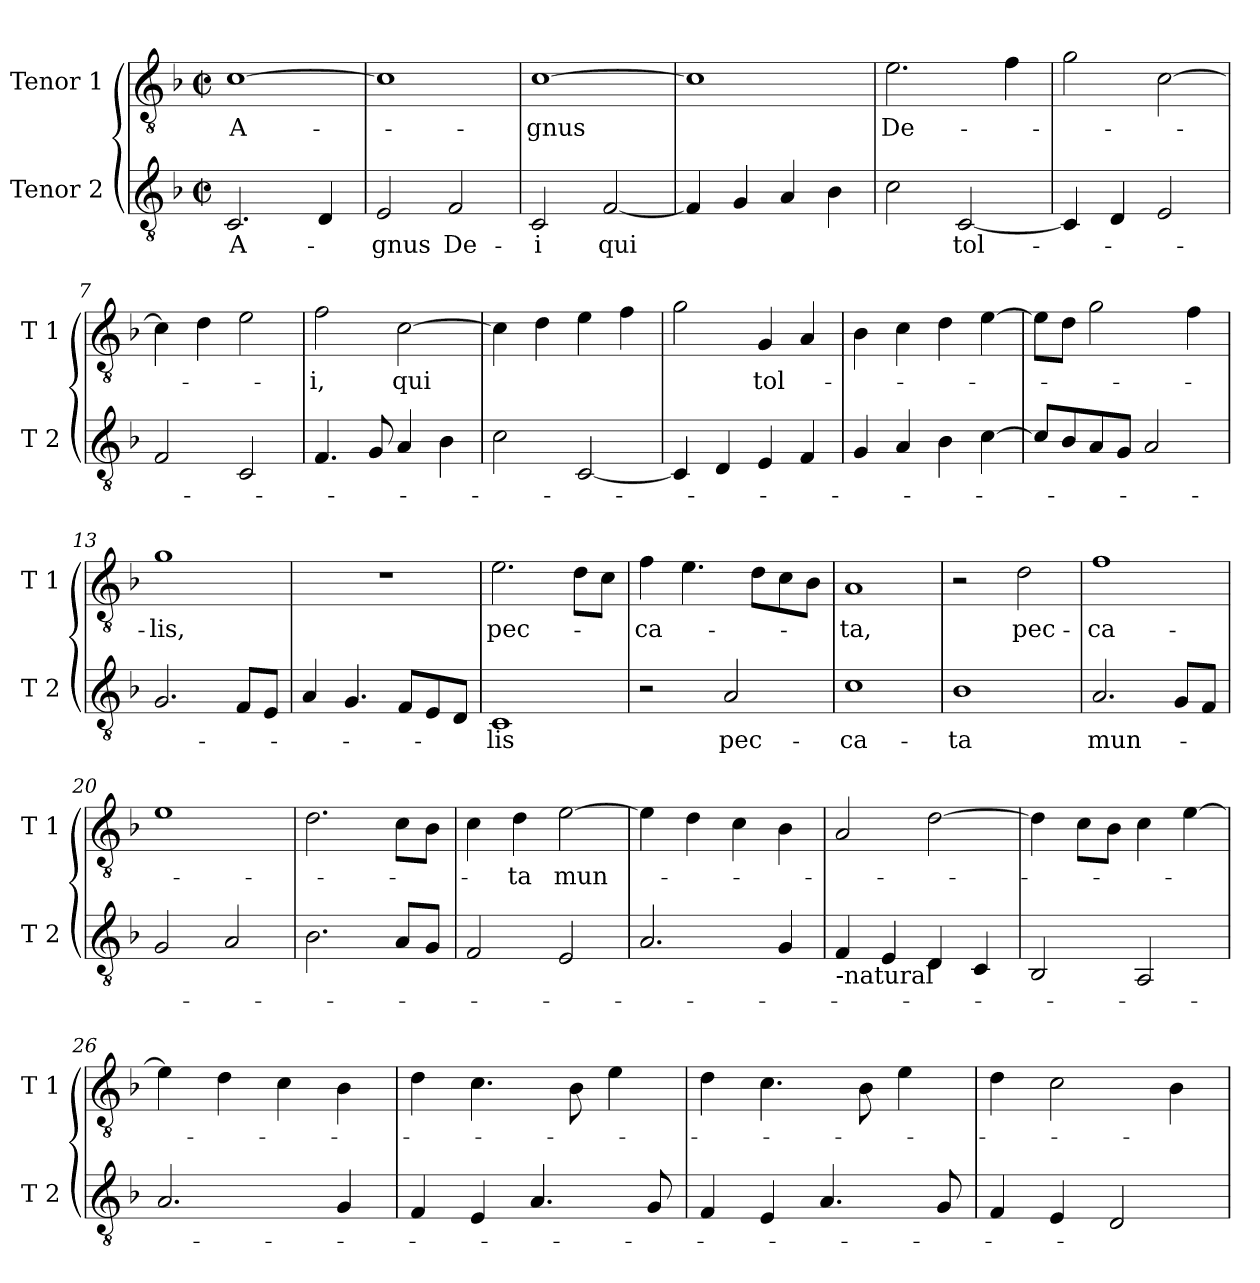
**kern	**text	**kern	**text
*part2	*part2	*part1	*part1
*staff2	*staff2	*staff1	*staff1
*I"Tenor 2	*	*I"Tenor 1	*
*I'T 2	*	*I'T 1	*
*clefGv2	*	*clefGv2	*
*k[b-]	*	*k[b-]	*
*F:	*	*F:	*
*M2/2	*	*M2/2	*
*met(c|)	*	*met(c|)	*
=1	=1	=1	=1
!	!LO:LY:b	!	!LO:LY:b
2.C/	A-	[1c	A-
4D/	.	.	.
=2	=2	=2	=2
!	!LO:LY:b	!	!
2E/	-gnus	1c]	.
!	!LO:LY:b	!	!
2F/	De-	.	.
=3	=3	=3	=3
!	!LO:LY:b	!	!LO:LY:b
2C/	-i	[1c	-gnus
!	!LO:LY:b	!	!
[2F/	qui	.	.
=4	=4	=4	=4
4F/]	.	1c]	.
4G/	.	.	.
4A/	.	.	.
4B-\	.	.	.
=5	=5	=5	=5
!	!	!	!LO:LY:b
2c\	.	2.e\	De-
!	!LO:LY:b	!	!
[2C/	tol-	.	.
.	.	4f\	.
=6	=6	=6	=6
4C/]	.	2g\	.
4D/	.	.	.
2E/	.	[2c\	.
!!LO:LB:g=z
=7	=7	=7	=7
2F/	.	4c\]	.
.	.	4d\	.
2C/	.	2e\	.
=8	=8	=8	=8
!	!	!	!LO:LY:b
4.F/	.	2f\	-i,
8G/	.	.	.
!	!	!	!LO:LY:b
4A/	.	[2c\	qui
4B-\	.	.	.
=9	=9	=9	=9
2c\	.	4c\]	.
.	.	4d\	.
[2C/	.	4e\	.
.	.	4f\	.
=10	=10	=10	=10
4C/]	.	2g\	.
4D/	.	.	.
!	!	!	!LO:LY:b
4E/	.	4G/	tol-
4F/	.	4A/	.
=11	=11	=11	=11
4G/	.	4B-\	.
4A/	.	4c\	.
4B-\	.	4d\	.
[4c\	.	[4e\	.
=12	=12	=12	=12
8c/L]	.	8e\L]	.
8B-/	.	8d\J	.
8A/	.	2g\	.
8G/J	.	.	.
2A/	.	.	.
.	.	4f\	.
!!LO:LB:g=z
=13	=13	=13	=13
!	!	!	!LO:LY:b
2.G/	.	1g	-lis,
8F/L	.	.	.
8E/J	.	.	.
=14	=14	=14	=14
4A/	.	1r	.
4.G/	.	.	.
8F/L	.	.	.
8E/	.	.	.
8D/J	.	.	.
=15	=15	=15	=15
!	!LO:LY:b	!	!LO:LY:b
1C	-lis	2.e\	pec-
.	.	8d\L	.
.	.	8c\J	.
=16	=16	=16	=16
!	!	!	!LO:LY:b
2r	.	4f\	-ca-
.	.	4.e\	.
!	!LO:LY:b	!	!
2A/	pec-	.	.
.	.	8d\L	.
.	.	8c\	.
.	.	8B-\J	.
=17	=17	=17	=17
!	!LO:LY:b	!	!LO:LY:b
1c	-ca-	1A	-ta,
=18	=18	=18	=18
!	!LO:LY:b	!	!
1B-	-ta	2r	.
!	!	!	!LO:LY:b
.	.	2d\	pec-
!!LO:LB:g=z
=19	=19	=19	=19
!	!LO:LY:b	!	!LO:LY:b
2.A/	mun-	1f	-ca-
8G/L	.	.	.
8F/J	.	.	.
=20	=20	=20	=20
2G/	.	1e	.
2A/	.	.	.
=21	=21	=21	=21
2.B-\	.	2.d\	.
8A/L	.	8c\L	.
8G/J	.	8B-\J	.
=22	=22	=22	=22
2F/	.	4c\	.
!	!	!	!LO:LY:b
.	.	4d\	-ta
!	!	!	!LO:LY:b
2E/	.	[2e\	mun-
=23	=23	=23	=23
2.A/	.	4e\]	.
.	.	4d\	.
.	.	4c\	.
4G/	.	4B-\	.
=24	=24	=24	=24
!LO:TX:b:t=-natural	!	!	!
4F/	.	2A/	.
4E/	.	.	.
4D/	.	[2d\	.
4C/	.	.	.
!!LO:LB:g=z
=25	=25	=25	=25
2BB-/	.	4d\]	.
.	.	8c\L	.
.	.	8B-\J	.
2AA/	.	4c\	.
.	.	[4e\	.
=26	=26	=26	=26
2.A/	.	4e\]	.
.	.	4d\	.
.	.	4c\	.
4G/	.	4B-\	.
=27	=27	=27	=27
4F/	.	4d\	.
4E/	.	4.c\	.
4.A/	.	.	.
.	.	8B-\	.
.	.	4e\	.
8G/	.	.	.
=28	=28	=28	=28
4F/	.	4d\	.
4E/	.	4.c\	.
4.A/	.	.	.
.	.	8B-\	.
.	.	4e\	.
8G/	.	.	.
=29	=29	=29	=29
4F/	.	4d\	.
4E/	.	2c\	.
2D/	.	.	.
.	.	4B-\	.
=	=	=	=
*-	*-	*-	*-
